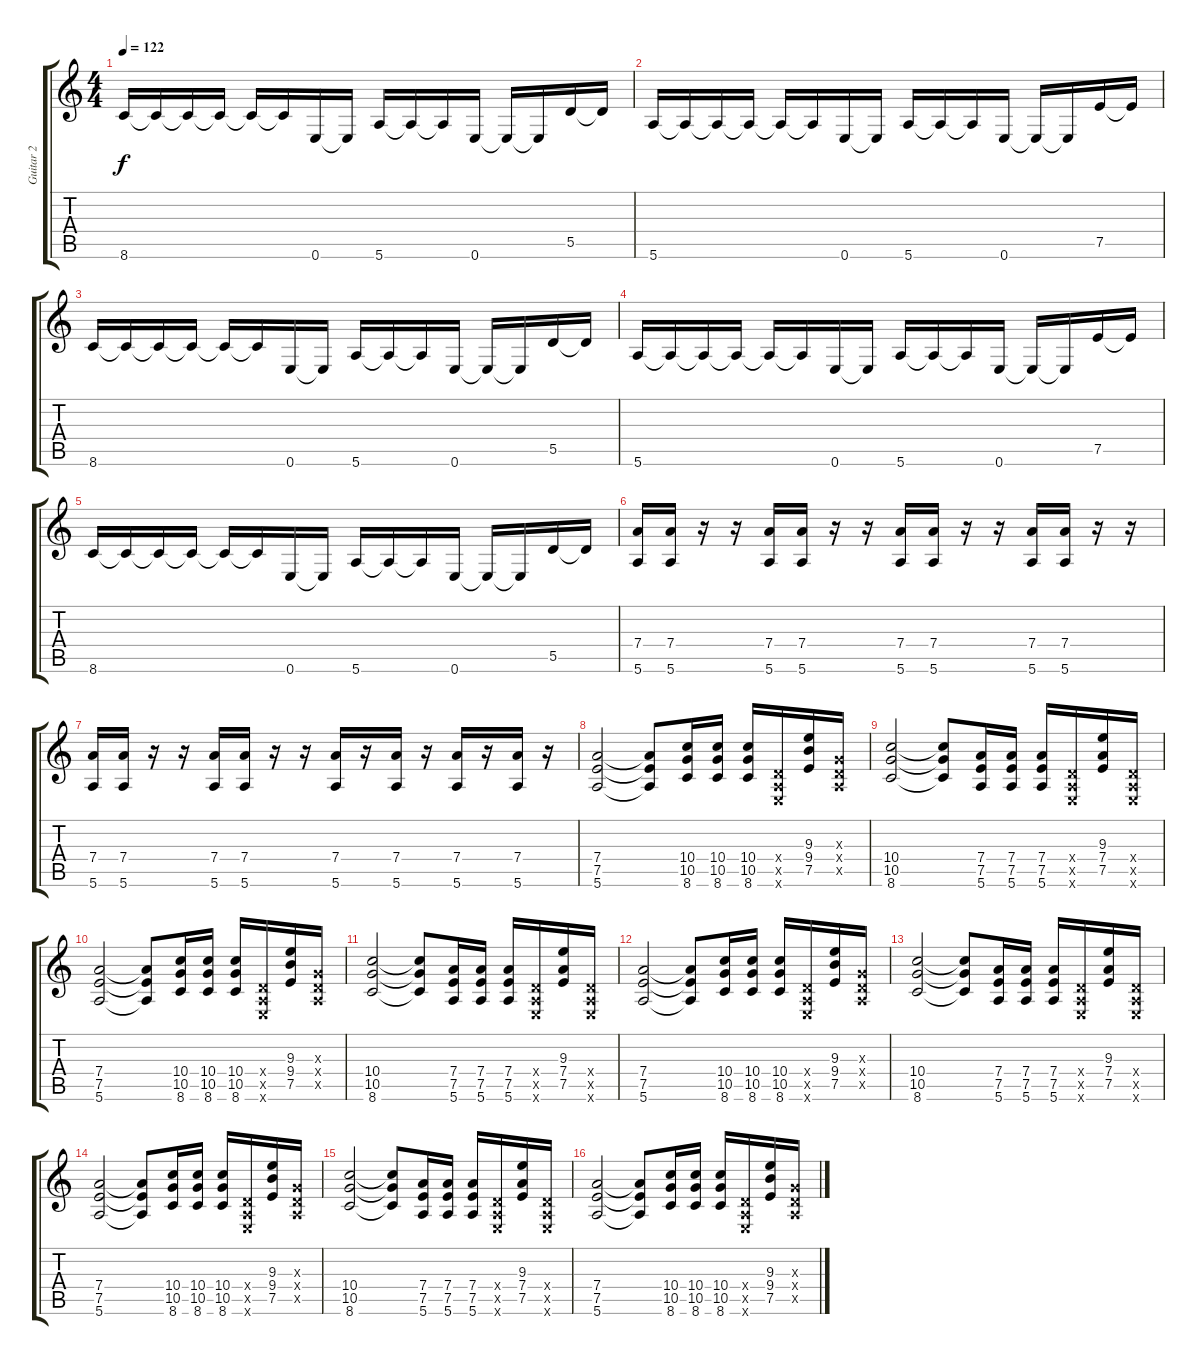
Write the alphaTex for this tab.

\track ("Guitar 2" "Guitar 2") {instrument distortionguitar}
\staff {score tabs}
\tuning (E4 B3 G3 D3 A2 E2) {hide}
\ts (4 4)
\tempo 122
\clef g2
\ks c
8.6.16{dy f} 8.6{t}.16 8.6{t}.16 8.6{t}.16 8.6{t}.16 8.6{t}.16 0.6.16 0.6{t}.16 5.6.16 5.6{t}.16 5.6{t}.16 0.6.16 0.6{t}.16 0.6{t}.16 5.5.16 5.5{t}.16 |
5.6.16 5.6{t}.16 5.6{t}.16 5.6{t}.16 5.6{t}.16 5.6{t}.16 0.6.16 0.6{t}.16 5.6.16 5.6{t}.16 5.6{t}.16 0.6.16 0.6{t}.16 0.6{t}.16 7.5.16 7.5{t}.16 |
8.6.16 8.6{t}.16 8.6{t}.16 8.6{t}.16 8.6{t}.16 8.6{t}.16 0.6.16 0.6{t}.16 5.6.16 5.6{t}.16 5.6{t}.16 0.6.16 0.6{t}.16 0.6{t}.16 5.5.16 5.5{t}.16 |
5.6.16 5.6{t}.16 5.6{t}.16 5.6{t}.16 5.6{t}.16 5.6{t}.16 0.6.16 0.6{t}.16 5.6.16 5.6{t}.16 5.6{t}.16 0.6.16 0.6{t}.16 0.6{t}.16 7.5.16 7.5{t}.16 |
8.6.16 8.6{t}.16 8.6{t}.16 8.6{t}.16 8.6{t}.16 8.6{t}.16 0.6.16 0.6{t}.16 5.6.16 5.6{t}.16 5.6{t}.16 0.6.16 0.6{t}.16 0.6{t}.16 5.5.16 5.5{t}.16 |
(7.4 5.6).16 (7.4 5.6).16 r.16 r.16 (7.4 5.6).16 (7.4 5.6).16 r.16 r.16 (7.4 5.6).16 (7.4 5.6).16 r.16 r.16 (7.4 5.6).16 (7.4 5.6).16 r.16 r.16 |
(7.4 5.6).16 (7.4 5.6).16 r.16 r.16 (7.4 5.6).16 (7.4 5.6).16 r.16 r.16 (7.4 5.6).16 r.16 (7.4 5.6).16 r.16 (7.4 5.6).16 r.16 (7.4 5.6).16 r.16 |
(7.4 7.5 5.6).2 (7.4{t} 7.5{t} 5.6{t}).8 (10.4 10.5 8.6).16 (10.4 10.5 8.6).16 (10.4 10.5 8.6).16 (0.4{x} 0.5{x} 0.6{x}).16 (9.3 9.4 7.5).16 (0.3{x} 0.4{x} 0.5{x}).16 |
(10.4 10.5 8.6).2 (10.4{t} 10.5{t} 8.6{t}).8 (7.4 7.5 5.6).16 (7.4 7.5 5.6).16 (7.4 7.5 5.6).16 (0.4{x} 0.5{x} 0.6{x}).16 (9.3 7.4 7.5).16 (0.4{x} 0.5{x} 0.6{x}).16 |
(7.4 7.5 5.6).2 (7.4{t} 7.5{t} 5.6{t}).8 (10.4 10.5 8.6).16 (10.4 10.5 8.6).16 (10.4 10.5 8.6).16 (0.4{x} 0.5{x} 0.6{x}).16 (9.3 9.4 7.5).16 (0.3{x} 0.4{x} 0.5{x}).16 |
(10.4 10.5 8.6).2 (10.4{t} 10.5{t} 8.6{t}).8 (7.4 7.5 5.6).16 (7.4 7.5 5.6).16 (7.4 7.5 5.6).16 (0.4{x} 0.5{x} 0.6{x}).16 (9.3 7.4 7.5).16 (0.4{x} 0.5{x} 0.6{x}).16 |
(7.4 7.5 5.6).2 (7.4{t} 7.5{t} 5.6{t}).8 (10.4 10.5 8.6).16 (10.4 10.5 8.6).16 (10.4 10.5 8.6).16 (0.4{x} 0.5{x} 0.6{x}).16 (9.3 9.4 7.5).16 (0.3{x} 0.4{x} 0.5{x}).16 |
(10.4 10.5 8.6).2 (10.4{t} 10.5{t} 8.6{t}).8 (7.4 7.5 5.6).16 (7.4 7.5 5.6).16 (7.4 7.5 5.6).16 (0.4{x} 0.5{x} 0.6{x}).16 (9.3 7.4 7.5).16 (0.4{x} 0.5{x} 0.6{x}).16 |
(7.4 7.5 5.6).2 (7.4{t} 7.5{t} 5.6{t}).8 (10.4 10.5 8.6).16 (10.4 10.5 8.6).16 (10.4 10.5 8.6).16 (0.4{x} 0.5{x} 0.6{x}).16 (9.3 9.4 7.5).16 (0.3{x} 0.4{x} 0.5{x}).16 |
(10.4 10.5 8.6).2 (10.4{t} 10.5{t} 8.6{t}).8 (7.4 7.5 5.6).16 (7.4 7.5 5.6).16 (7.4 7.5 5.6).16 (0.4{x} 0.5{x} 0.6{x}).16 (9.3 7.4 7.5).16 (0.4{x} 0.5{x} 0.6{x}).16 |
(7.4 7.5 5.6).2 (7.4{t} 7.5{t} 5.6{t}).8 (10.4 10.5 8.6).16 (10.4 10.5 8.6).16 (10.4 10.5 8.6).16 (0.4{x} 0.5{x} 0.6{x}).16 (9.3 9.4 7.5).16 (0.3{x} 0.4{x} 0.5{x}).16
